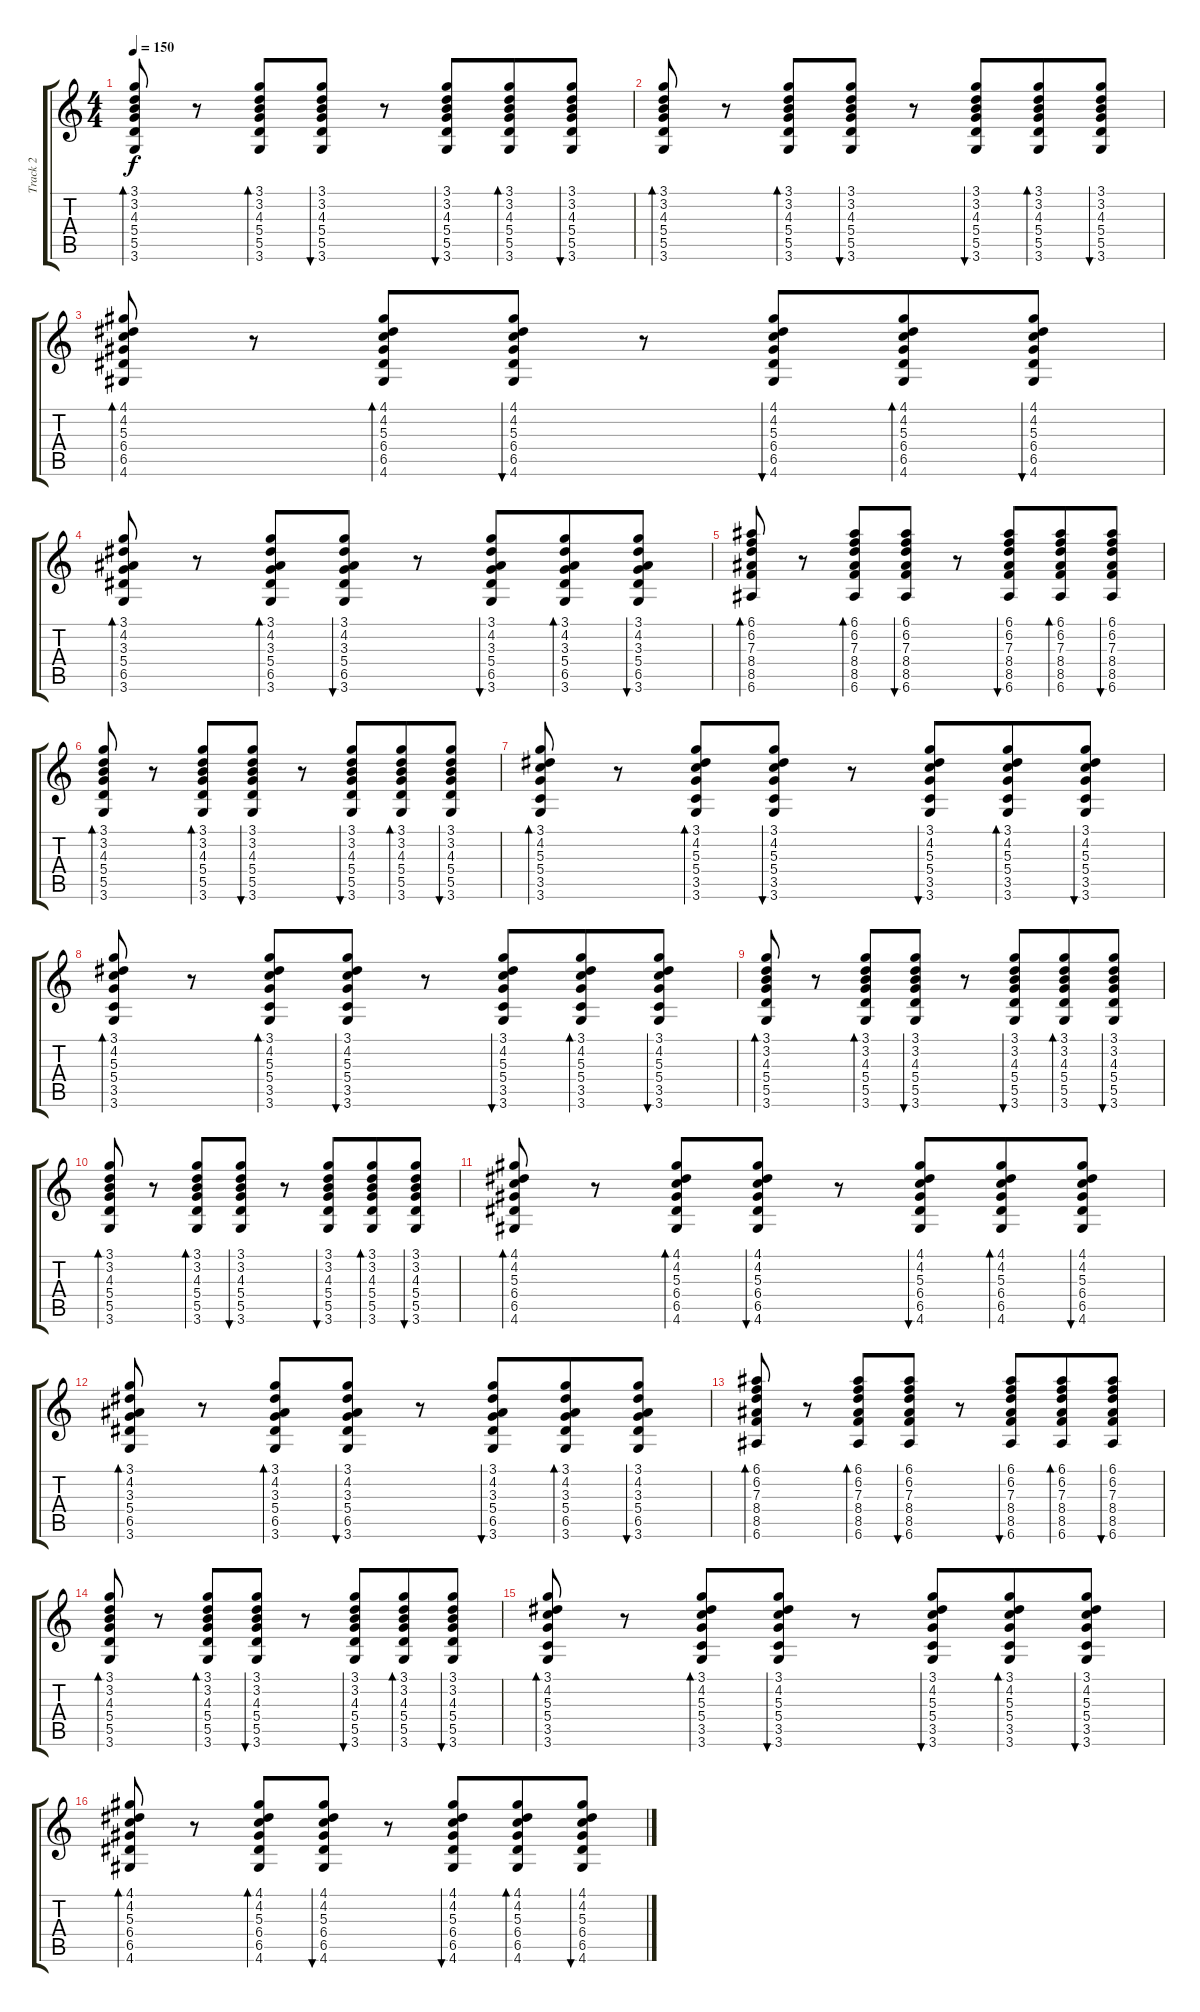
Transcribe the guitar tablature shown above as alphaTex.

\track ("Track 2" "Track 2") {instrument electricguitarjazz}
\staff {score tabs}
\tuning (E4 B3 G3 D3 A2 E2) {hide}
\ts (4 4)
\tempo 150
\clef g2
\ks c
(3.1 3.2 4.3 5.4 5.5 3.6).8{bd 60 dy f} r.8 (3.1 3.2 4.3 5.4 5.5 3.6).8{bd 60} (3.1 3.2 4.3 5.4 5.5 3.6).8{bu 60} r.8 (3.1 3.2 4.3 5.4 5.5 3.6).8{bu 60 beam merge} (3.1 3.2 4.3 5.4 5.5 3.6).8{bd 60} (3.1 3.2 4.3 5.4 5.5 3.6).8{bu 60} |
(3.1 3.2 4.3 5.4 5.5 3.6).8{bd 60} r.8 (3.1 3.2 4.3 5.4 5.5 3.6).8{bd 60} (3.1 3.2 4.3 5.4 5.5 3.6).8{bu 60} r.8 (3.1 3.2 4.3 5.4 5.5 3.6).8{bu 60 beam merge} (3.1 3.2 4.3 5.4 5.5 3.6).8{bd 60} (3.1 3.2 4.3 5.4 5.5 3.6).8{bu 60} |
(4.1 4.2 5.3 6.4 6.5 4.6).8{bd 60} r.8 (4.1 4.2 5.3 6.4 6.5 4.6).8{bd 60} (4.1 4.2 5.3 6.4 6.5 4.6).8{bu 60} r.8 (4.1 4.2 5.3 6.4 6.5 4.6).8{bu 60 beam merge} (4.1 4.2 5.3 6.4 6.5 4.6).8{bd 60} (4.1 4.2 5.3 6.4 6.5 4.6).8{bu 60} |
(3.1 4.2 3.3 5.4 6.5 3.6).8{bd 60} r.8 (3.1 4.2 3.3 5.4 6.5 3.6).8{bd 60} (3.1 4.2 3.3 5.4 6.5 3.6).8{bu 60} r.8 (3.1 4.2 3.3 5.4 6.5 3.6).8{bu 60 beam merge} (3.1 4.2 3.3 5.4 6.5 3.6).8{bd 60} (3.1 4.2 3.3 5.4 6.5 3.6).8{bu 60} |
(6.1 6.2 7.3 8.4 8.5 6.6).8{bd 60} r.8 (6.1 6.2 7.3 8.4 8.5 6.6).8{bd 60} (6.1 6.2 7.3 8.4 8.5 6.6).8{bu 60} r.8 (6.1 6.2 7.3 8.4 8.5 6.6).8{bu 60 beam merge} (6.1 6.2 7.3 8.4 8.5 6.6).8{bd 60} (6.1 6.2 7.3 8.4 8.5 6.6).8{bu 60} |
(3.1 3.2 4.3 5.4 5.5 3.6).8{bd 60} r.8 (3.1 3.2 4.3 5.4 5.5 3.6).8{bd 60} (3.1 3.2 4.3 5.4 5.5 3.6).8{bu 60} r.8 (3.1 3.2 4.3 5.4 5.5 3.6).8{bu 60 beam merge} (3.1 3.2 4.3 5.4 5.5 3.6).8{bd 60} (3.1 3.2 4.3 5.4 5.5 3.6).8{bu 60} |
(3.1 4.2 5.3 5.4 3.5 3.6).8{bd 60} r.8 (3.1 4.2 5.3 5.4 3.5 3.6).8{bd 60} (3.1 4.2 5.3 5.4 3.5 3.6).8{bu 60} r.8 (3.1 4.2 5.3 5.4 3.5 3.6).8{bu 60 beam merge} (3.1 4.2 5.3 5.4 3.5 3.6).8{bd 60} (3.1 4.2 5.3 5.4 3.5 3.6).8{bu 60} |
(3.1 4.2 5.3 5.4 3.5 3.6).8{bd 60} r.8 (3.1 4.2 5.3 5.4 3.5 3.6).8{bd 60} (3.1 4.2 5.3 5.4 3.5 3.6).8{bu 60} r.8 (3.1 4.2 5.3 5.4 3.5 3.6).8{bu 60 beam merge} (3.1 4.2 5.3 5.4 3.5 3.6).8{bd 60} (3.1 4.2 5.3 5.4 3.5 3.6).8{bu 60} |
(3.1 3.2 4.3 5.4 5.5 3.6).8{bd 60} r.8 (3.1 3.2 4.3 5.4 5.5 3.6).8{bd 60} (3.1 3.2 4.3 5.4 5.5 3.6).8{bu 60} r.8 (3.1 3.2 4.3 5.4 5.5 3.6).8{bu 60 beam merge} (3.1 3.2 4.3 5.4 5.5 3.6).8{bd 60} (3.1 3.2 4.3 5.4 5.5 3.6).8{bu 60} |
(3.1 3.2 4.3 5.4 5.5 3.6).8{bd 60} r.8 (3.1 3.2 4.3 5.4 5.5 3.6).8{bd 60} (3.1 3.2 4.3 5.4 5.5 3.6).8{bu 60} r.8 (3.1 3.2 4.3 5.4 5.5 3.6).8{bu 60 beam merge} (3.1 3.2 4.3 5.4 5.5 3.6).8{bd 60} (3.1 3.2 4.3 5.4 5.5 3.6).8{bu 60} |
(4.1 4.2 5.3 6.4 6.5 4.6).8{bd 60} r.8 (4.1 4.2 5.3 6.4 6.5 4.6).8{bd 60} (4.1 4.2 5.3 6.4 6.5 4.6).8{bu 60} r.8 (4.1 4.2 5.3 6.4 6.5 4.6).8{bu 60 beam merge} (4.1 4.2 5.3 6.4 6.5 4.6).8{bd 60} (4.1 4.2 5.3 6.4 6.5 4.6).8{bu 60} |
(3.1 4.2 3.3 5.4 6.5 3.6).8{bd 60} r.8 (3.1 4.2 3.3 5.4 6.5 3.6).8{bd 60} (3.1 4.2 3.3 5.4 6.5 3.6).8{bu 60} r.8 (3.1 4.2 3.3 5.4 6.5 3.6).8{bu 60 beam merge} (3.1 4.2 3.3 5.4 6.5 3.6).8{bd 60} (3.1 4.2 3.3 5.4 6.5 3.6).8{bu 60} |
(6.1 6.2 7.3 8.4 8.5 6.6).8{bd 60} r.8 (6.1 6.2 7.3 8.4 8.5 6.6).8{bd 60} (6.1 6.2 7.3 8.4 8.5 6.6).8{bu 60} r.8 (6.1 6.2 7.3 8.4 8.5 6.6).8{bu 60 beam merge} (6.1 6.2 7.3 8.4 8.5 6.6).8{bd 60} (6.1 6.2 7.3 8.4 8.5 6.6).8{bu 60} |
(3.1 3.2 4.3 5.4 5.5 3.6).8{bd 60} r.8 (3.1 3.2 4.3 5.4 5.5 3.6).8{bd 60} (3.1 3.2 4.3 5.4 5.5 3.6).8{bu 60} r.8 (3.1 3.2 4.3 5.4 5.5 3.6).8{bu 60 beam merge} (3.1 3.2 4.3 5.4 5.5 3.6).8{bd 60} (3.1 3.2 4.3 5.4 5.5 3.6).8{bu 60} |
(3.1 4.2 5.3 5.4 3.5 3.6).8{bd 60} r.8 (3.1 4.2 5.3 5.4 3.5 3.6).8{bd 60} (3.1 4.2 5.3 5.4 3.5 3.6).8{bu 60} r.8 (3.1 4.2 5.3 5.4 3.5 3.6).8{bu 60 beam merge} (3.1 4.2 5.3 5.4 3.5 3.6).8{bd 60} (3.1 4.2 5.3 5.4 3.5 3.6).8{bu 60} |
(4.1 4.2 5.3 6.4 6.5 4.6).8{bd 60} r.8 (4.1 4.2 5.3 6.4 6.5 4.6).8{bd 60} (4.1 4.2 5.3 6.4 6.5 4.6).8{bu 60} r.8 (4.1 4.2 5.3 6.4 6.5 4.6).8{bu 60 beam merge} (4.1 4.2 5.3 6.4 6.5 4.6).8{bd 60} (4.1 4.2 5.3 6.4 6.5 4.6).8{bu 60}
